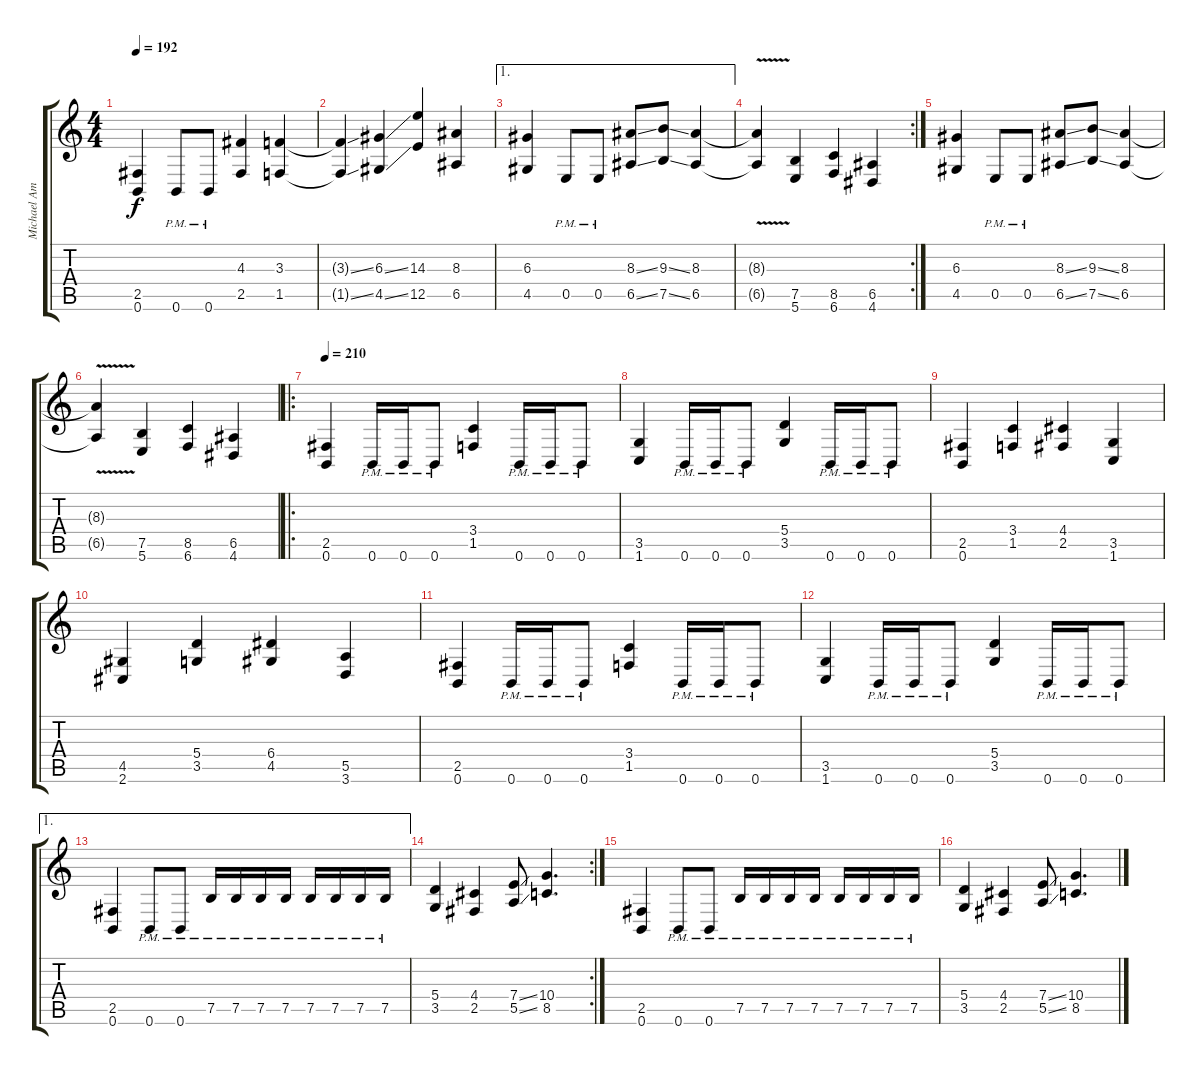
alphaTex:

\track ("Michael Amott" "Michael Am") {instrument distortionguitar}
\staff {score tabs}
\tuning (B3 Gb3 D3 A2 E2 B1) {hide}
\ts (4 4)
\tempo 192
\clef g2
\ks c
(2.5 0.6).4{dy f} 0.6{pm}.8 0.6{pm}.8 (4.3 2.5).4 (3.3 1.5).4 |
(3.3{ss t} 1.5{ss t}).4 (6.3{ss} 4.5{ss}).4 (14.3 12.5).4 (8.3 6.5).4 |
\ae 1
(6.3 4.5).4 0.5{pm}.8 0.5{pm}.8 (8.3{ss} 6.5{ss}).8 (9.3{ss} 7.5{ss}).8 (8.3 6.5).4 |
\rc 2
(8.3{v t} 6.5{v t}).4 (7.5 5.6).4 (8.5 6.6).4 (6.5 4.6).4 |
(6.3 4.5).4 0.5{pm}.8 0.5{pm}.8 (8.3{ss} 6.5{ss}).8 (9.3{ss} 7.5{ss}).8 (8.3 6.5).4 |
(8.3{v t} 6.5{v t}).4 (7.5 5.6).4 (8.5 6.6).4 (6.5 4.6).4 |
\ro
\tempo 210
(2.5 0.6).4 0.6{pm}.16 0.6{pm}.16 0.6{pm}.8 (3.4 1.5).4 0.6{pm}.16 0.6{pm}.16 0.6{pm}.8 |
(3.5 1.6).4 0.6{pm}.16 0.6{pm}.16 0.6{pm}.8 (5.4 3.5).4 0.6{pm}.16 0.6{pm}.16 0.6{pm}.8 |
(2.5 0.6).4 (3.4 1.5).4 (4.4 2.5).4 (3.5 1.6).4 |
(4.5 2.6).4 (5.4 3.5).4 (6.4 4.5).4 (5.5 3.6).4 |
(2.5 0.6).4 0.6{pm}.16 0.6{pm}.16 0.6{pm}.8 (3.4 1.5).4 0.6{pm}.16 0.6{pm}.16 0.6{pm}.8 |
(3.5 1.6).4 0.6{pm}.16 0.6{pm}.16 0.6{pm}.8 (5.4 3.5).4 0.6{pm}.16 0.6{pm}.16 0.6{pm}.8 |
\ae 1
(2.5 0.6).4 0.6{pm}.8 0.6{pm}.8 7.5{pm}.16 7.5{pm}.16 7.5{pm}.16 7.5{pm}.16 7.5{pm}.16 7.5{pm}.16 7.5{pm}.16 7.5{pm}.16 |
\rc 2
(5.4 3.5).4 (4.4 2.5).4 (7.4{ss} 5.5{ss}).8 (10.4 8.5).4{d} |
(2.5 0.6).4 0.6{pm}.8 0.6{pm}.8 7.5{pm}.16 7.5{pm}.16 7.5{pm}.16 7.5{pm}.16 7.5{pm}.16 7.5{pm}.16 7.5{pm}.16 7.5{pm}.16 |
(5.4 3.5).4 (4.4 2.5).4 (7.4{ss} 5.5{ss}).8 (10.4 8.5).4{d}
